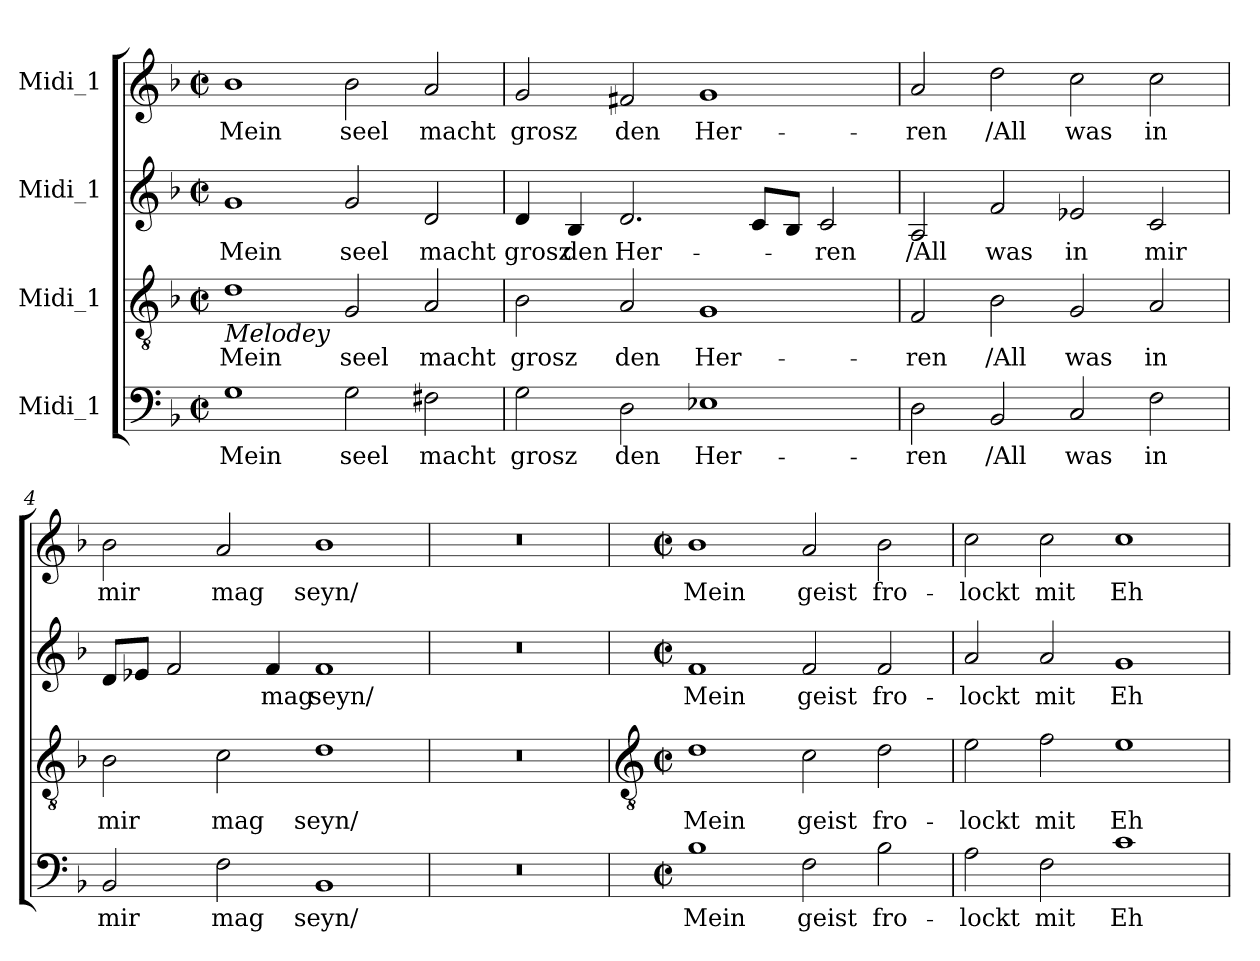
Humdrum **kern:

**kern	**text	**kern	**text	**kern	**text	**kern	**text
*part4	*part4	*part3	*part3	*part2	*part2	*part1	*part1
*staff4	*staff4	*staff3	*staff3	*staff2	*staff2	*staff1	*staff1
*I"Midi_1	*	*I"Midi_1	*	*I"Midi_1	*	*I"Midi_1	*
*clefF4	*	*clefGv2	*	*clefG2	*	*clefG2	*
*k[b-]	*	*k[b-]	*	*k[b-]	*	*k[b-]	*
*F:	*	*F:	*	*F:	*	*F:	*
*M4/2	*	*M4/2	*	*M4/2	*	*M4/2	*
*met(c|)	*	*met(c|)	*	*met(c|)	*	*met(c|)	*
=1	=1	=1	=1	=1	=1	=1	=1
!	!	!LO:TX:b:i:t=Melodey	!	!	!	!	!
!	!LO:LY:b	!	!LO:LY:b	!	!LO:LY:b	!	!LO:LY:b
1G	Mein	1d	Mein	1g	Mein	1b-	Mein
!	!LO:LY:b	!	!LO:LY:b	!	!LO:LY:b	!	!LO:LY:b
2G	seel	2G	seel	2g	seel	2b-	seel
!	!LO:LY:b	!	!LO:LY:b	!	!LO:LY:b	!	!LO:LY:b
2F#X	macht	2A	macht	2d	macht	2a	macht
=2	=2	=2	=2	=2	=2	=2	=2
!	!LO:LY:b	!	!LO:LY:b	!	!LO:LY:b	!	!LO:LY:b
2G	grosz	2B-	grosz	4d	grosz	2g	grosz
!	!	!	!	!	!LO:LY:b	!	!
.	.	.	.	4B-	den	.	.
!	!LO:LY:b	!	!LO:LY:b	!	!LO:LY:b	!	!LO:LY:b
2D	den	2A	den	2.d	Her-	2f#X	den
!	!LO:LY:b	!	!LO:LY:b	!	!	!	!LO:LY:b
1E-X	Her-	1G	Her-	.	.	1g	Her-
.	.	.	.	8cL	.	.	.
.	.	.	.	8B-J	.	.	.
!	!	!	!	!	!LO:LY:b	!	!
.	.	.	.	2c	-ren	.	.
=3	=3	=3	=3	=3	=3	=3	=3
!	!LO:LY:b	!	!LO:LY:b	!	!LO:LY:b	!	!LO:LY:b
2D	-ren	2F	-ren	2A	/All	2a	-ren
!	!LO:LY:b	!	!LO:LY:b	!	!LO:LY:b	!	!LO:LY:b
2BB-	/All	2B-	/All	2f	was	2dd	/All
!	!LO:LY:b	!	!LO:LY:b	!	!LO:LY:b	!	!LO:LY:b
2C	was	2G	was	2e-X	in	2cc	was
!	!LO:LY:b	!	!LO:LY:b	!	!LO:LY:b	!	!LO:LY:b
2F	in	2A	in	2c	mir	2cc	in
=4	=4	=4	=4	=4	=4	=4	=4
!	!LO:LY:b	!	!LO:LY:b	!	!	!	!LO:LY:b
2BB-	mir	2B-	mir	8dL	.	2b-	mir
.	.	.	.	8e-XJ	.	.	.
.	.	.	.	2f	.	.	.
!	!LO:LY:b	!	!LO:LY:b	!	!	!	!LO:LY:b
2F	mag	2c	mag	.	.	2a	mag
!	!	!	!	!	!LO:LY:b	!	!
.	.	.	.	4f	mag	.	.
!	!LO:LY:b	!	!LO:LY:b	!	!LO:LY:b	!	!LO:LY:b
1BB-	seyn/	1d	seyn/	1f	seyn/	1b-	seyn/
=5	=5	=5	=5	=5	=5	=5	=5
0r	.	0r	.	0r	.	0r	.
!!LO:LB:g=z
=6	=6	=6	=6	=6	=6	=6	=6
*	*	*clefGv2	*	*	*	*	*
*M4/2	*	*M4/2	*	*M4/2	*	*M4/2	*
*met(c|)	*	*met(c|)	*	*met(c|)	*	*met(c|)	*
!	!LO:LY:b	!	!LO:LY:b	!	!LO:LY:b	!	!LO:LY:b
1B-	Mein	1d	Mein	1f	Mein	1b-	Mein
!	!LO:LY:b	!	!LO:LY:b	!	!LO:LY:b	!	!LO:LY:b
2F	geist	2c	geist	2f	geist	2a	geist
!	!LO:LY:b	!	!LO:LY:b	!	!LO:LY:b	!	!LO:LY:b
2B-	fro-	2d	fro-	2f	fro-	2b-	fro-
=7	=7	=7	=7	=7	=7	=7	=7
!	!LO:LY:b	!	!LO:LY:b	!	!LO:LY:b	!	!LO:LY:b
2A	-lockt	2e	-lockt	2a	-lockt	2cc	-lockt
!	!LO:LY:b	!	!LO:LY:b	!	!LO:LY:b	!	!LO:LY:b
2F	mit	2f	mit	2a	mit	2cc	mit
!	!LO:LY:b	!	!LO:LY:b	!	!LO:LY:b	!	!LO:LY:b
1c	Eh-	1e	Eh-	1g	Eh-	1cc	Eh-
=	=	=	=	=	=	=	=
*-	*-	*-	*-	*-	*-	*-	*-
